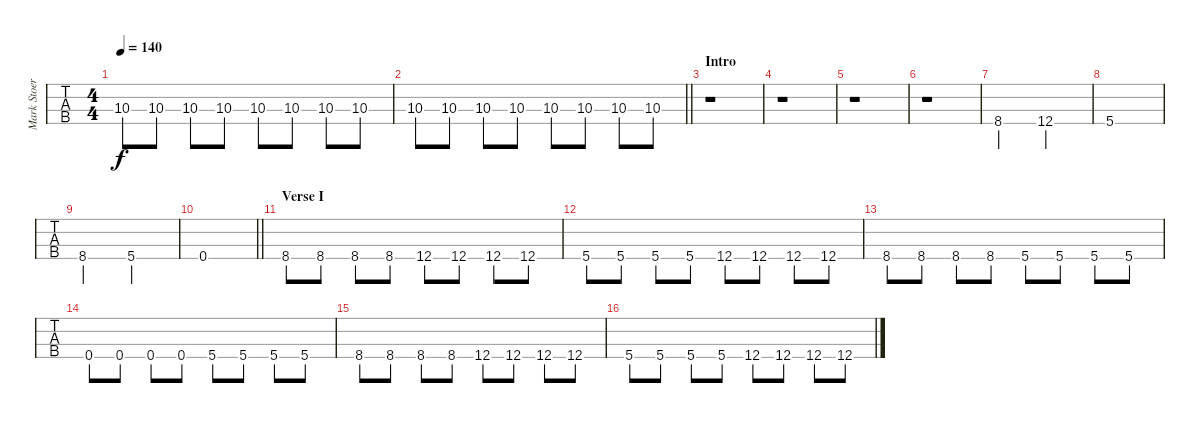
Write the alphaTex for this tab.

\track ("Mark Stoermer's bass" "Mark Stoer") {instrument electricbassfinger}
\staff {tabs}
\tuning (Gb2 Db2 Ab1 Db1) {hide}
\ts (4 4)
\tempo 140
\clef f4
\ks bb
10.3.8{dy f} 10.3.8 10.3.8 10.3.8 10.3.8 10.3.8 10.3.8 10.3.8 |
\barLineRight lightlight
\ks c
10.3.8 10.3.8 10.3.8 10.3.8 10.3.8 10.3.8 10.3.8 10.3.8 |
\section ("" "Intro")
r.1 |
r.1 |
r.1 |
r.1 |
8.4.2 12.4.2 |
5.4.1 |
8.4.2 5.4.2 |
\barLineRight lightlight
0.4.1 |
\section ("" "Verse I")
8.4.8 8.4.8 8.4.8 8.4.8 12.4.8 12.4.8 12.4.8 12.4.8 |
5.4.8 5.4.8 5.4.8 5.4.8 12.4.8 12.4.8 12.4.8 12.4.8 |
8.4.8 8.4.8 8.4.8 8.4.8 5.4.8 5.4.8 5.4.8 5.4.8 |
0.4.8 0.4.8 0.4.8 0.4.8 5.4.8 5.4.8 5.4.8 5.4.8 |
8.4.8 8.4.8 8.4.8 8.4.8 12.4.8 12.4.8 12.4.8 12.4.8 |
5.4.8 5.4.8 5.4.8 5.4.8 12.4.8 12.4.8 12.4.8 12.4.8
